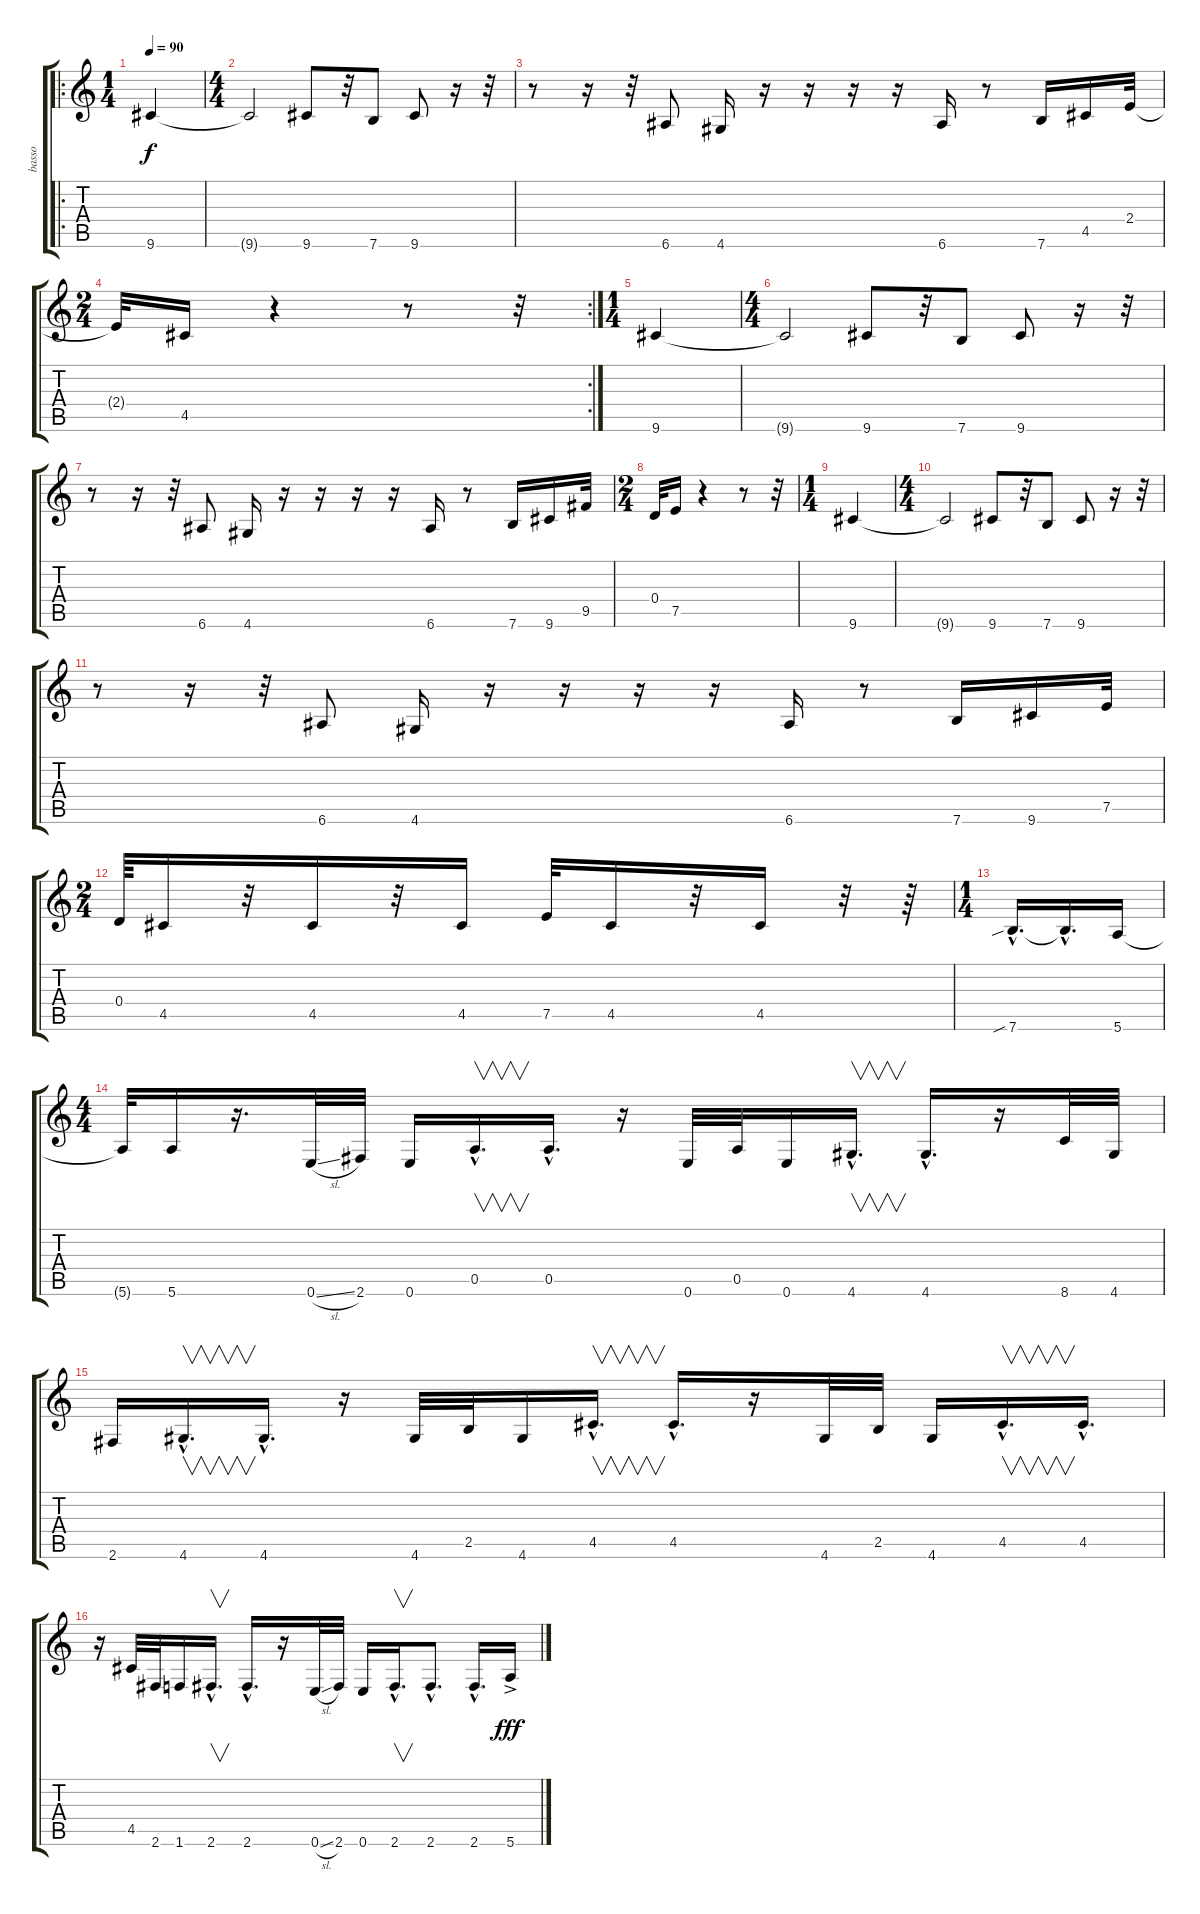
\track ("basso" "basso") {instrument fretlessbass}
\staff {score tabs}
\tuning (E4 B3 G3 D3 A2 E2) {hide}
\ro
\ts (1 4)
\tempo 90
\clef g2
\ks c
9.6.4{dy f instrument fretlessbass} |
\ts (4 4)
9.6{t}.2 9.6.8 r.32 7.6.8 9.6.8 r.16 r.32 |
r.8 r.16 r.32 6.6.8 4.6.16 r.16 r.16 r.16 r.16 6.6.16 r.8 7.6.16 4.5.16 2.4.32 |
\rc 2
\ts (2 4)
2.4{t}.32 4.5.16 r.4 r.8 r.32 |
\ts (1 4)
9.6.4 |
\ts (4 4)
9.6{t}.2 9.6.8 r.32 7.6.8 9.6.8 r.16 r.32 |
r.8 r.16 r.32 6.6.8 4.6.16 r.16 r.16 r.16 r.16 6.6.16 r.8 7.6.16 9.6.16 9.5.32 |
\ts (2 4)
0.4.32 7.5.16 r.4 r.8 r.32 |
\ts (1 4)
9.6.4 |
\ts (4 4)
9.6{t}.2 9.6.8 r.32 7.6.8 9.6.8 r.16 r.32 |
r.8 r.16 r.32 6.6.8 4.6.16 r.16 r.16 r.16 r.16 6.6.16 r.8 7.6.16 9.6.16 7.5.32 |
\ts (2 4)
0.4.64 4.5.16 r.32 4.5.16 r.32 4.5.16 7.5.32 4.5.16 r.32 4.5.16 r.32 r.64 |
\ts (1 4)
7.6{sib hac}.16{d} 7.6{hac t}.16{d} 5.6.16 |
\ts (4 4)
5.6{t}.32 5.6.16 r.16{d} 0.6{sl}.32 2.6.32 0.6.16 0.5{hac}.16{v d} 0.5{hac}.16{d} r.16 0.6.32 0.5.32 0.6.16 4.6{hac}.16{v d} 4.6{hac}.16{d} r.16 8.6.32 4.6.32 |
2.6.16 4.6{hac}.16{v d} 4.6{hac}.16{d} r.16 4.6.32 2.5.32 4.6.16 4.5{hac}.16{v d} 4.5{hac}.16{d} r.16 4.6.32 2.5.32 4.6.16 4.5{hac}.16{v d} 4.5{hac}.16{d} |
r.16 4.5.32 2.6.32 1.6.16 2.6{hac}.16{v d} 2.6{hac}.16{d} r.16 0.6{sl}.32 2.6.32 0.6.16 2.6{hac}.16{v d} 2.6{hac}.8{d} 2.6{hac}.16{d} 5.6{ac}.16{dy fff}
